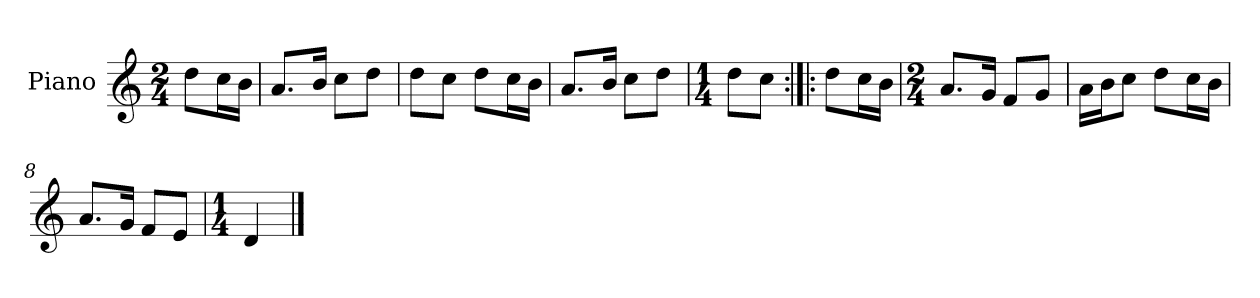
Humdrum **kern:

**kern
*part1
*staff1
*I"Piano
*I'Pno.
*clefG2
*k[]
*M2/4
=
8dd\L
16cc\L
16b\JJ
=1
8.a/L
16b/Jk
8cc\L
8dd\J
=2
8dd\L
8cc\J
8dd\L
16cc\L
16b\JJ
=3
8.a/L
16b/Jk
8cc\L
8dd\J
=4
*M1/4
8dd\L
8cc\J
=5:|!|:
8dd\L
16cc\L
16b\JJ
=6
*M2/4
8.a/L
16g/Jk
8f/L
8g/J
=7
16a\LL
16b\J
8cc\J
8dd\L
16cc\L
16b\JJ
=8
8.a/L
16g/Jk
8f/L
8e/J
=9
*M1/4
4d/
==
*-
